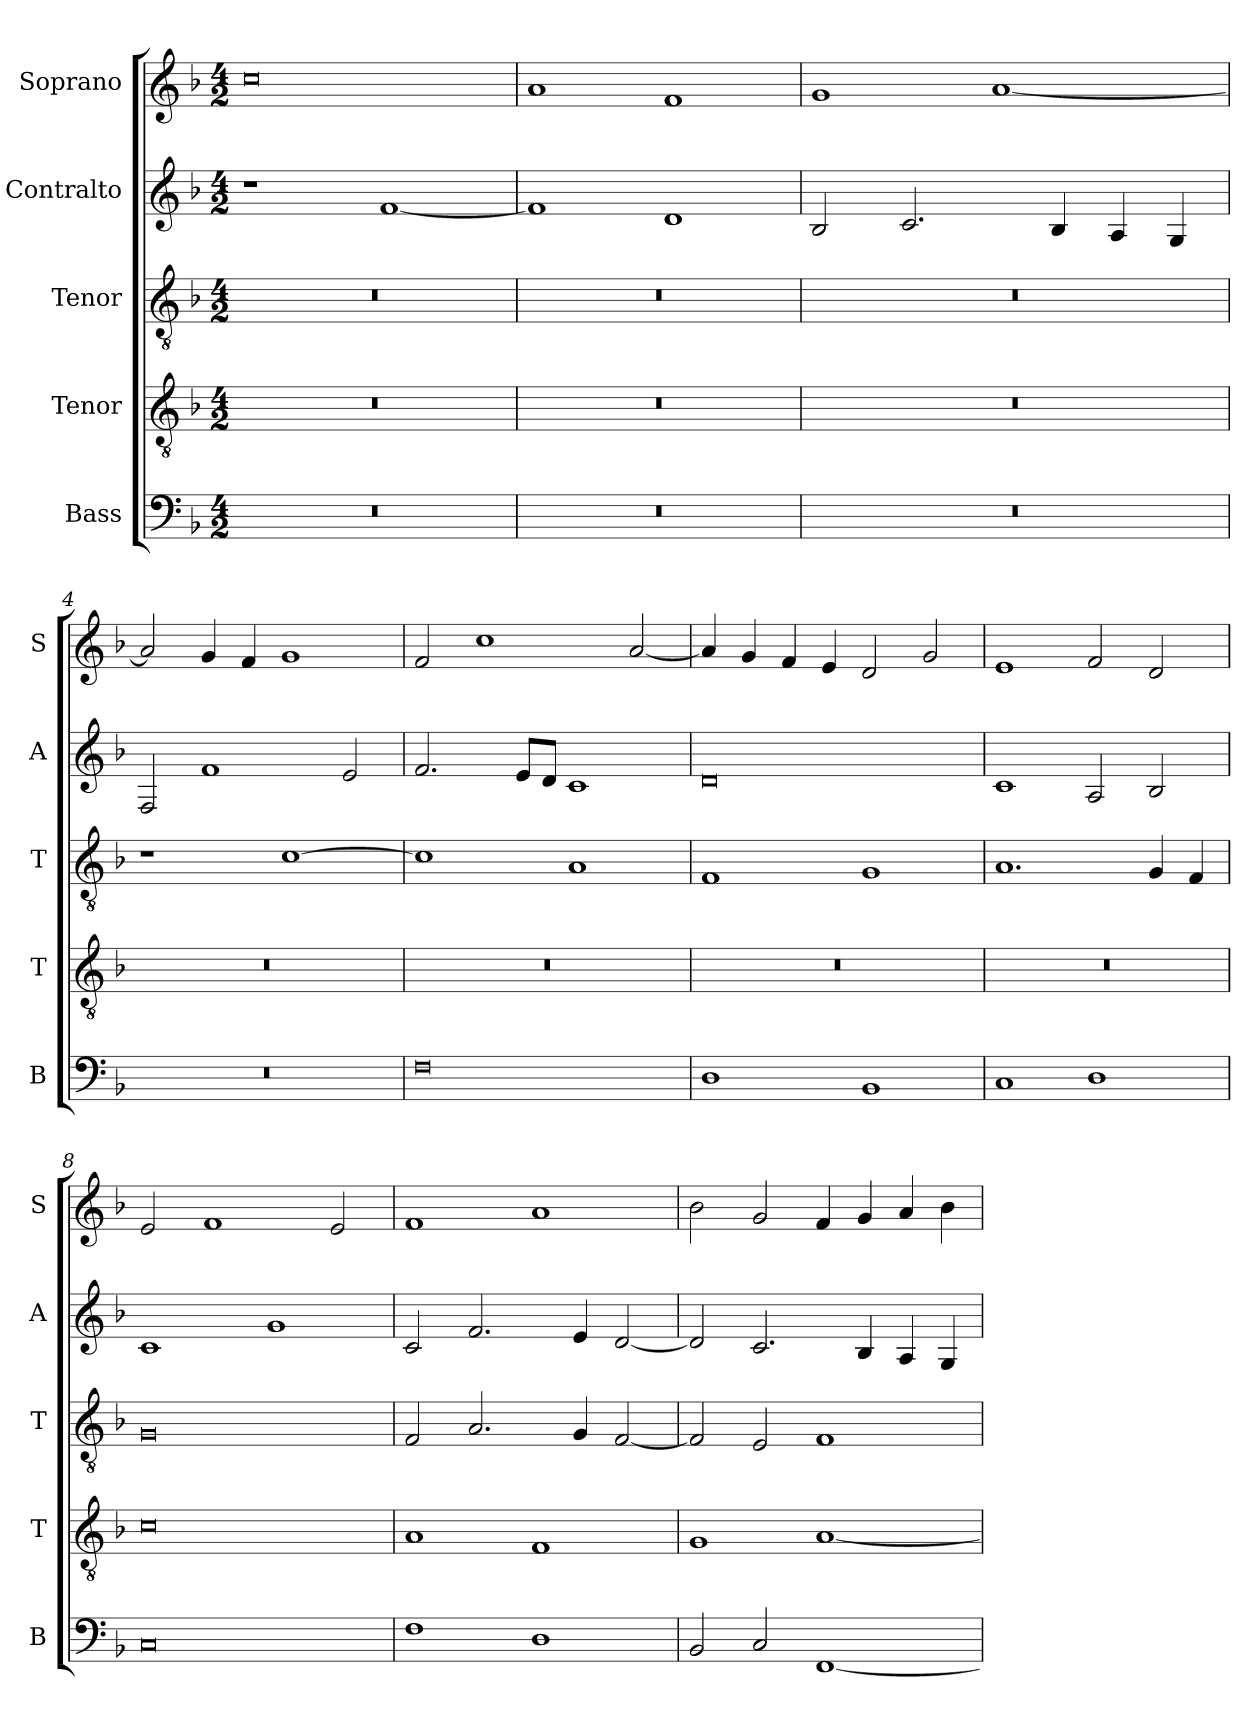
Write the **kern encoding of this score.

**kern	**kern	**kern	**kern	**kern
*part5	*part4	*part3	*part2	*part1
*staff5	*staff4	*staff3	*staff2	*staff1
*I"Bass	*I"Tenor	*I"Tenor	*I"Contralto	*I"Soprano
*I'B	*I'T	*I'T	*I'A	*I'S
*clefF4	*clefGv2	*clefGv2	*clefG2	*clefG2
*k[b-]	*k[b-]	*k[b-]	*k[b-]	*k[b-]
*F:ion	*F:ion	*F:ion	*F:ion	*F:ion
*M4/2	*M4/2	*M4/2	*M4/2	*M4/2
=1	=1	=1	=1	=1
0r	0r	0r	1r	0cc
.	.	.	[1f	.
=2	=2	=2	=2	=2
0r	0r	0r	1f]	1a
.	.	.	1d	1f
=3	=3	=3	=3	=3
0r	0r	0r	2B-	1g
.	.	.	2.c	.
.	.	.	.	[1a
.	.	.	4B-	.
.	.	.	4A	.
.	.	.	4G	.
=4	=4	=4	=4	=4
0r	0r	1r	2F	2a]
.	.	.	1f	4g
.	.	.	.	4f
.	.	[1c	.	1g
.	.	.	2e	.
=5	=5	=5	=5	=5
0F	0r	1c]	2.f	2f
.	.	.	.	1cc
.	.	.	8e/L	.
.	.	.	8d/J	.
.	.	1A	1c	.
.	.	.	.	[2a
=6	=6	=6	=6	=6
1D	0r	1F	0d	4a]
.	.	.	.	4g
.	.	.	.	4f
.	.	.	.	4e
1BB-	.	1G	.	2d
.	.	.	.	2g
=7	=7	=7	=7	=7
1C	0r	1.A	1c	1e
1D	.	.	2A	2f
.	.	4G	2B-	2d
.	.	4F	.	.
=8	=8	=8	=8	=8
0C	0c	0G	1c	2e
.	.	.	.	1f
.	.	.	1g	.
.	.	.	.	2e
=9	=9	=9	=9	=9
1F	1A	2F	2c	1f
.	.	2.A	2.f	.
1D	1F	.	.	1a
.	.	4G	4e	.
.	.	[2F	[2d	.
=10	=10	=10	=10	=10
2BB-	1G	2F]	2d]	2b-
2C	.	2E	2.c	2g
[1FF	[1A	1F	.	4f
.	.	.	4B-	4g
.	.	.	4A	4a
.	.	.	4G	4b-
=	=	=	=	=
*-	*-	*-	*-	*-
